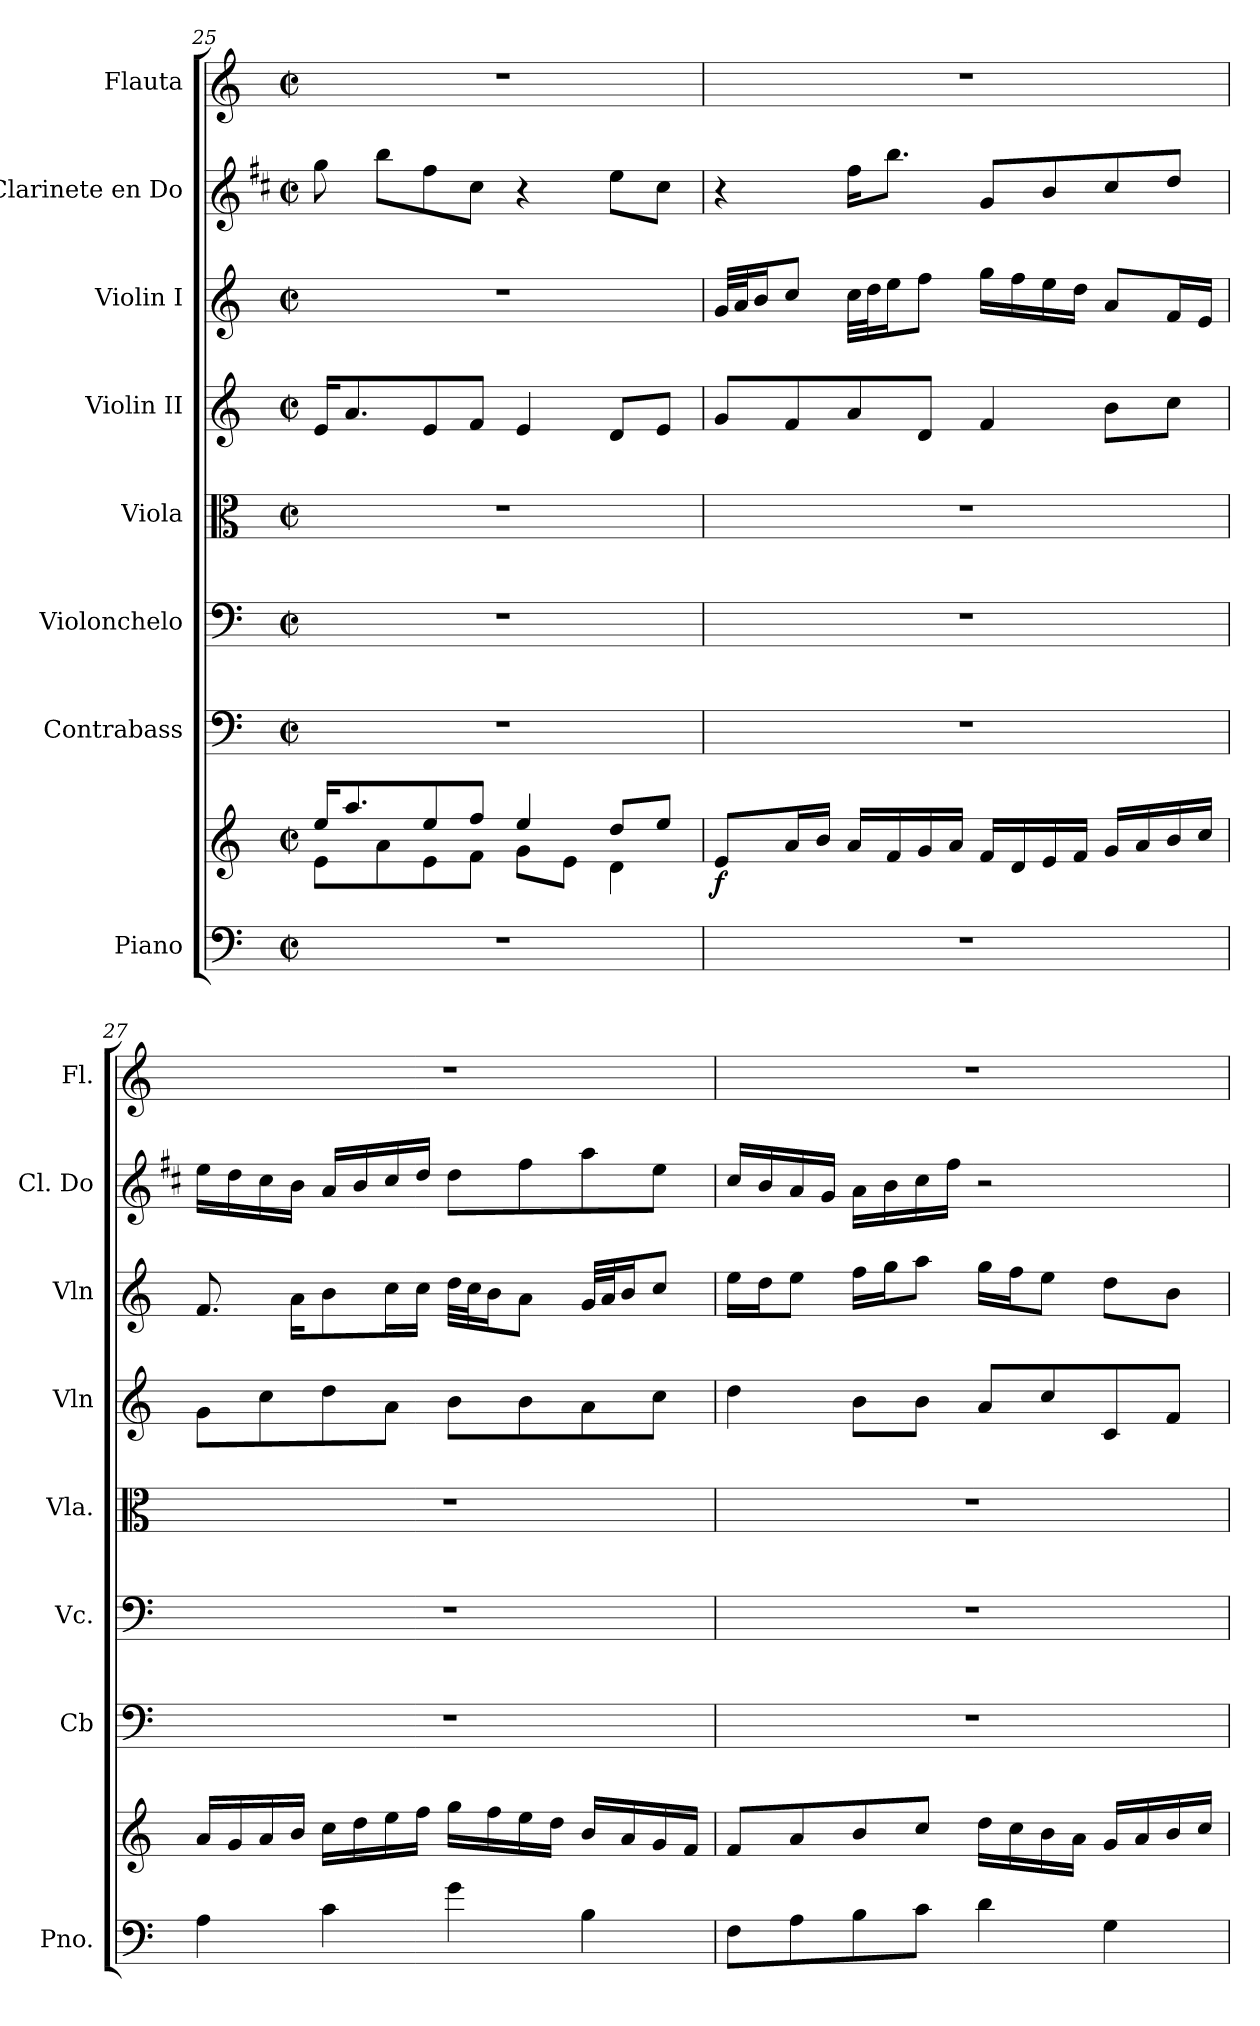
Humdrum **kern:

**kern	**kern	**dynam	**kern	**kern	**kern	**kern	**kern	**kern	**kern
*part8	*part8	*part8	*part7	*part6	*part5	*part4	*part3	*part2	*part1
*staff9	*staff8	*staff8/9	*staff7	*staff6	*staff5	*staff4	*staff3	*staff2	*staff1
*I"Piano	*	*	*I"Contrabass	*I"Violonchelo	*I"Viola	*I"Violin II	*I"Violin I	*I"Clarinete en Do	*I"Flauta
*I'Pno.	*	*	*I'Cb	*I'Vc.	*I'Vla.	*I'Vln	*I'Vln	*I'Cl. Do	*I'Fl.
*clefF4	*clefG2	*	*clefF4	*clefF4	*clefC3	*clefG2	*clefG2	*clefG2	*clefG2
*	*	*	*ITrd7c12	*	*	*	*	*ITrd1c2	*
*k[]	*k[]	*	*k[]	*k[]	*k[]	*k[]	*k[]	*k[]	*k[]
*M2/2	*M2/2	*	*M2/2	*M2/2	*M2/2	*M2/2	*M2/2	*M2/2	*M2/2
*met(c|)	*met(c|)	*	*met(c|)	*met(c|)	*met(c|)	*met(c|)	*met(c|)	*met(c|)	*met(c|)
=25	=25	=25	=25	=25	=25	=25	=25	=25	=25
*	*^	*	*	*	*	*	*	*	*
1r	16ee/KL	8e\L	.	1r	1r	1r	16e/KL	1r	8ff\	1r
.	8.aa/	.	.	.	.	.	8.a/	.	.	.
.	.	8a\	.	.	.	.	.	.	8aa\L	.
.	8ee/	8e\	.	.	.	.	8e/	.	8ee\	.
.	8ff/J	8f\J	.	.	.	.	8f/J	.	8b\J	.
.	4ee/	8g\L	.	.	.	.	4e/	.	4r	.
.	.	8e\J	.	.	.	.	.	.	.	.
.	8dd/L	4d\	.	.	.	.	8d/L	.	8dd\L	.
.	8ee/J	.	.	.	.	.	8e/J	.	8b\J	.
*	*v	*v	*	*	*	*	*	*	*	*
!!LO:PB:g=z
=26	=26	=26	=26	=26	=26	=26	=26	=26	=26
!	!	!LO:DY:b	!	!	!	!	!	!	!
1r	8e/L	f	1r	1r	1r	8g/L	32g/LLL	4r	1r
.	.	.	.	.	.	.	32a/J	.	.
.	.	.	.	.	.	.	16b/J	.	.
.	16a/L	.	.	.	.	8f/	8cc/J	.	.
.	16b/JJ	.	.	.	.	.	.	.	.
.	16a/LL	.	.	.	.	8a/	32cc\LLL	16ee\KL	.
.	.	.	.	.	.	.	32dd\J	.	.
.	16f/	.	.	.	.	.	16ee\J	8.aa\J	.
.	16g/	.	.	.	.	8d/J	8ff\J	.	.
.	16a/JJ	.	.	.	.	.	.	.	.
.	16f/LL	.	.	.	.	4f/	16gg\LL	8f/L	.
.	16d/	.	.	.	.	.	16ff\	.	.
.	16e/	.	.	.	.	.	16ee\	8a/	.
.	16f/JJ	.	.	.	.	.	16dd\JJ	.	.
.	16g/LL	.	.	.	.	8b\L	8a/L	8b/	.
.	16a/	.	.	.	.	.	.	.	.
.	16b/	.	.	.	.	8cc\J	16f/L	8cc/J	.
.	16cc/JJ	.	.	.	.	.	16e/JJ	.	.
=27	=27	=27	=27	=27	=27	=27	=27	=27	=27
4A\	16a/LL	.	1r	1r	1r	8g\L	8.f/	16dd\LL	1r
.	16g/	.	.	.	.	.	.	16cc\	.
.	16a/	.	.	.	.	8cc\	.	16b\	.
.	16b/JJ	.	.	.	.	.	16a\KL	16a\JJ	.
4c\	16cc\LL	.	.	.	.	8dd\	8b\	16g/LL	.
.	16dd\	.	.	.	.	.	.	16a/	.
.	16ee\	.	.	.	.	8a\J	16cc\L	16b/	.
.	16ff\JJ	.	.	.	.	.	16cc\JJ	16cc/JJ	.
4g\	16gg\LL	.	.	.	.	8b\L	32dd\LLL	8cc\L	.
.	.	.	.	.	.	.	32cc\J	.	.
.	16ff\	.	.	.	.	.	16b\J	.	.
.	16ee\	.	.	.	.	8b\	8a\J	8ee\	.
.	16dd\JJ	.	.	.	.	.	.	.	.
4B\	16b/LL	.	.	.	.	8a\	32g/LLL	8gg\	.
.	.	.	.	.	.	.	32a/J	.	.
.	16a/	.	.	.	.	.	16b/J	.	.
.	16g/	.	.	.	.	8cc\J	8cc/J	8dd\J	.
.	16f/JJ	.	.	.	.	.	.	.	.
=28	=28	=28	=28	=28	=28	=28	=28	=28	=28
8F\L	8f/L	.	1r	1r	1r	4dd\	16ee\LL	16b/LL	1r
.	.	.	.	.	.	.	16dd\J	16a/	.
8A\	8a/	.	.	.	.	.	8ee\J	16g/	.
.	.	.	.	.	.	.	.	16f/JJ	.
8B\	8b/	.	.	.	.	8b\L	16ff\LL	16g\LL	.
.	.	.	.	.	.	.	16gg\J	16a\	.
8c\J	8cc/J	.	.	.	.	8b\J	8aa\J	16b\	.
.	.	.	.	.	.	.	.	16ee\JJ	.
4d\	16dd\LL	.	.	.	.	8a/L	16gg\LL	2r	.
.	16cc\	.	.	.	.	.	16ff\J	.	.
.	16b\	.	.	.	.	8cc/	8ee\J	.	.
.	16a\JJ	.	.	.	.	.	.	.	.
4G\	16g/LL	.	.	.	.	8c/	8dd\L	.	.
.	16a/	.	.	.	.	.	.	.	.
.	16b/	.	.	.	.	8f/J	8b\J	.	.
.	16cc/JJ	.	.	.	.	.	.	.	.
=	=	=	=	=	=	=	=	=	=
*-	*-	*-	*-	*-	*-	*-	*-	*-	*-
